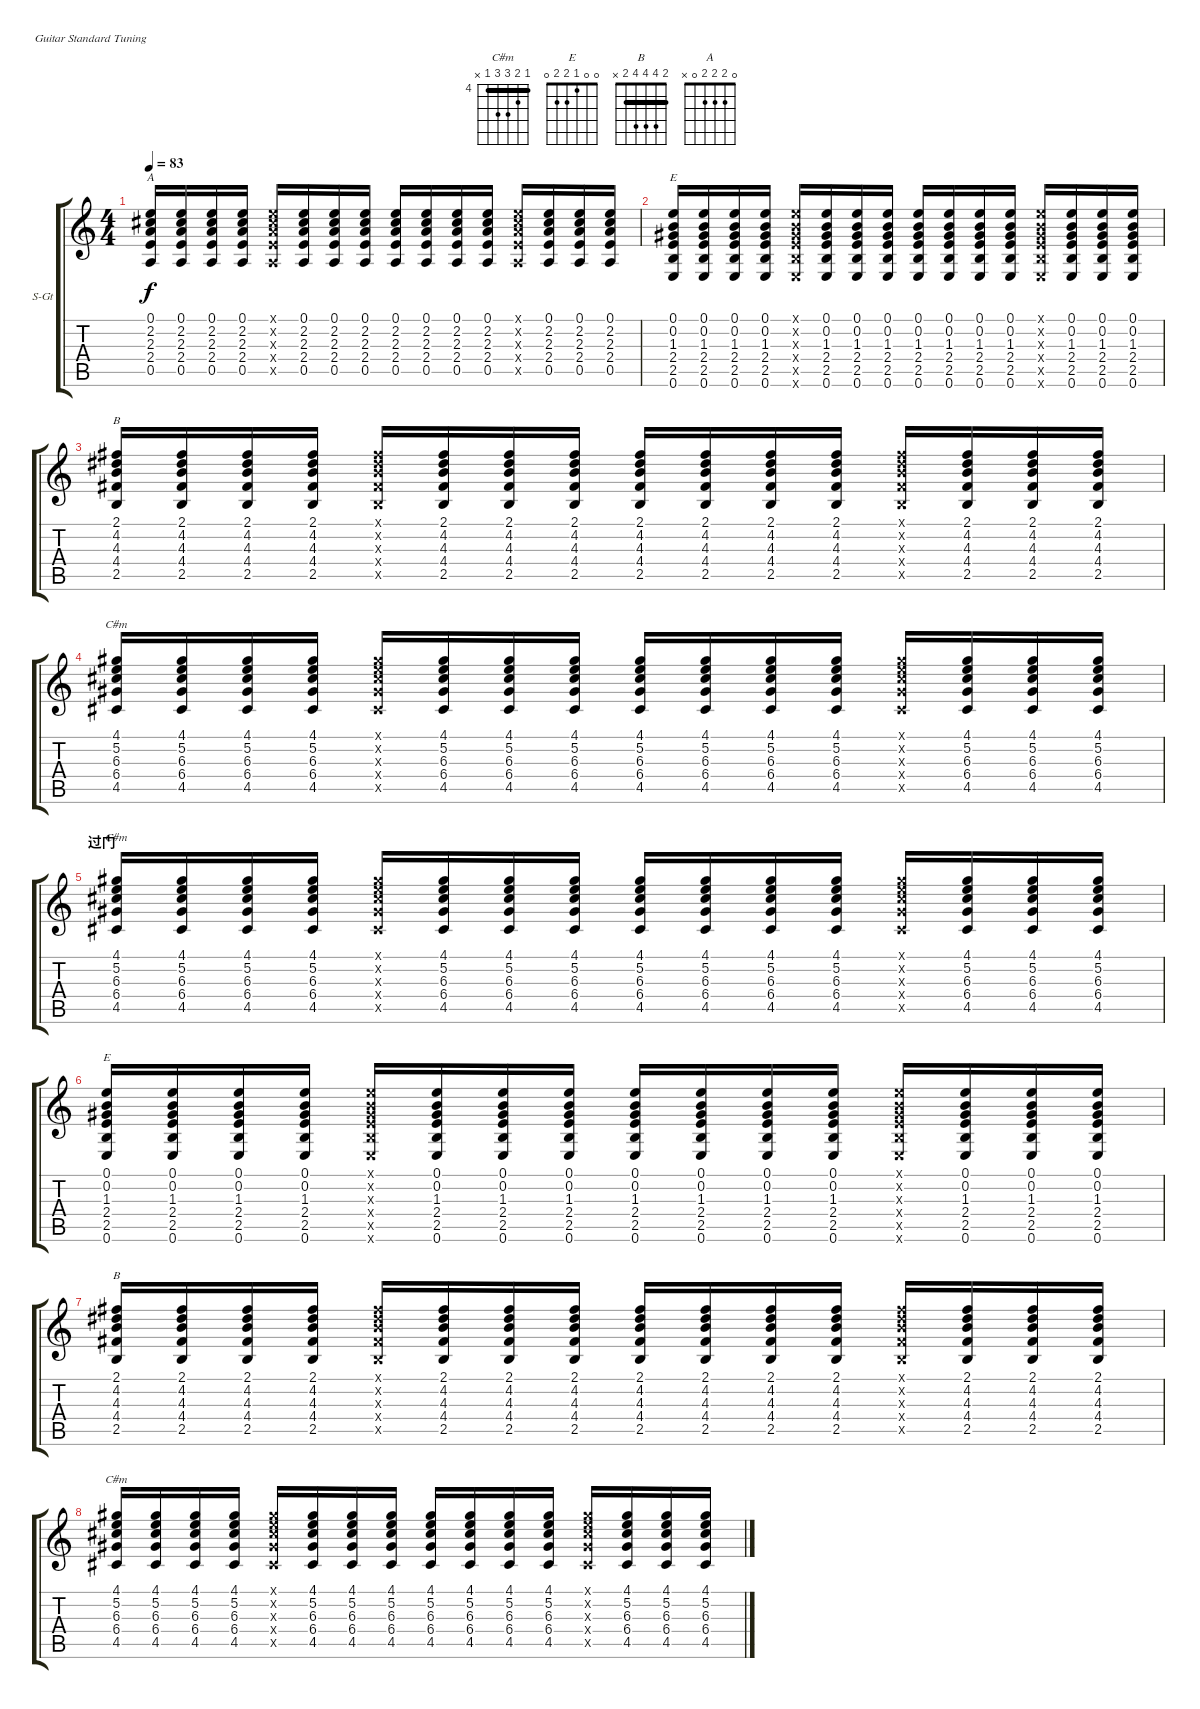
\bracketExtendMode groupsimilarinstruments
\firstSystemTrackNameOrientation horizontal
\otherSystemsTrackNameOrientation horizontal
\track ("Guitar2" "S-Gt") {instrument acousticguitarsteel}
\staff {score tabs}
\tuning (E4 B3 G3 D3 A2 E2)
\chord ("C#m" 4 5 6 6 4 x) {firstfret 4 showfingering false barre 4}
\chord ("E" 0 0 1 2 2 0) {showfingering false}
\chord ("B" 2 4 4 4 2 x) {showfingering false barre 2}
\chord ("A" 0 2 2 2 0 x) {showfingering false}
\ts (4 4)
\tempo 83
\clef g2
\ks c
(0.1 2.2 2.3 2.4 0.5).16{ch "A" dy f} (0.1 2.2 2.3 2.4 0.5).16 (0.1 2.2 2.3 2.4 0.5).16 (0.1 2.2 2.3 2.4 0.5).16 (0.1{x} 2.2{x} 2.3{x} 2.4{x} 0.5{x}).16 (0.1 2.2 2.3 2.4 0.5).16 (0.1 2.2 2.3 2.4 0.5).16 (0.1 2.2 2.3 2.4 0.5).16 (0.1 2.2 2.3 2.4 0.5).16 (0.1 2.2 2.3 2.4 0.5).16 (0.1 2.2 2.3 2.4 0.5).16 (0.1 2.2 2.3 2.4 0.5).16 (0.1{x} 2.2{x} 2.3{x} 2.4{x} 0.5{x}).16 (0.1 2.2 2.3 2.4 0.5).16 (0.1 2.2 2.3 2.4 0.5).16 (0.1 2.2 2.3 2.4 0.5).16 |
(0.1 0.2 1.3 2.4 2.5 0.6).16{ch "E"} (0.1 0.2 1.3 2.4 2.5 0.6).16 (0.1 0.2 1.3 2.4 2.5 0.6).16 (0.1 0.2 1.3 2.4 2.5 0.6).16 (0.1{x} 0.2{x} 1.3{x} 2.4{x} 2.5{x} 0.6{x}).16 (0.1 0.2 1.3 2.4 2.5 0.6).16 (0.1 0.2 1.3 2.4 2.5 0.6).16 (0.1 0.2 1.3 2.4 2.5 0.6).16 (0.1 0.2 1.3 2.4 2.5 0.6).16 (0.1 0.2 1.3 2.4 2.5 0.6).16 (0.1 0.2 1.3 2.4 2.5 0.6).16 (0.1 0.2 1.3 2.4 2.5 0.6).16 (0.1{x} 0.2{x} 1.3{x} 2.4{x} 2.5{x} 0.6{x}).16 (0.1 0.2 1.3 2.4 2.5 0.6).16 (0.1 0.2 1.3 2.4 2.5 0.6).16 (0.1 0.2 1.3 2.4 2.5 0.6).16 |
(2.1 4.2 4.3 4.4 2.5).16{ch "B"} (2.1 4.2 4.3 4.4 2.5).16 (2.1 4.2 4.3 4.4 2.5).16 (2.1 4.2 4.3 4.4 2.5).16 (2.1{x} 4.2{x} 4.3{x} 4.4{x} 2.5{x}).16 (2.1 4.2 4.3 4.4 2.5).16 (2.1 4.2 4.3 4.4 2.5).16 (2.1 4.2 4.3 4.4 2.5).16 (2.1 4.2 4.3 4.4 2.5).16 (2.1 4.2 4.3 4.4 2.5).16 (2.1 4.2 4.3 4.4 2.5).16 (2.1 4.2 4.3 4.4 2.5).16 (2.1{x} 4.2{x} 4.3{x} 4.4{x} 2.5{x}).16 (2.1 4.2 4.3 4.4 2.5).16 (2.1 4.2 4.3 4.4 2.5).16 (2.1 4.2 4.3 4.4 2.5).16 |
(4.1 5.2 6.3 6.4 4.5).16{ch "C#m"} (4.1 5.2 6.3 6.4 4.5).16 (4.1 5.2 6.3 6.4 4.5).16 (4.1 5.2 6.3 6.4 4.5).16 (4.1{x} 5.2{x} 6.3{x} 6.4{x} 4.5{x}).16 (4.1 5.2 6.3 6.4 4.5).16 (4.1 5.2 6.3 6.4 4.5).16 (4.1 5.2 6.3 6.4 4.5).16 (4.1 5.2 6.3 6.4 4.5).16 (4.1 5.2 6.3 6.4 4.5).16 (4.1 5.2 6.3 6.4 4.5).16 (4.1 5.2 6.3 6.4 4.5).16 (4.1{x} 5.2{x} 6.3{x} 6.4{x} 4.5{x}).16 (4.1 5.2 6.3 6.4 4.5).16 (4.1 5.2 6.3 6.4 4.5).16 (4.1 5.2 6.3 6.4 4.5).16 |
\section ("" "过门")
(4.1 5.2 6.3 6.4 4.5).16{ch "C#m"} (4.1 5.2 6.3 6.4 4.5).16 (4.1 5.2 6.3 6.4 4.5).16 (4.1 5.2 6.3 6.4 4.5).16 (4.1{x} 5.2{x} 6.3{x} 6.4{x} 4.5{x}).16 (4.1 5.2 6.3 6.4 4.5).16 (4.1 5.2 6.3 6.4 4.5).16 (4.1 5.2 6.3 6.4 4.5).16 (4.1 5.2 6.3 6.4 4.5).16 (4.1 5.2 6.3 6.4 4.5).16 (4.1 5.2 6.3 6.4 4.5).16 (4.1 5.2 6.3 6.4 4.5).16 (4.1{x} 5.2{x} 6.3{x} 6.4{x} 4.5{x}).16 (4.1 5.2 6.3 6.4 4.5).16 (4.1 5.2 6.3 6.4 4.5).16 (4.1 5.2 6.3 6.4 4.5).16 |
(0.1 0.2 1.3 2.4 2.5 0.6).16{ch "E"} (0.1 0.2 1.3 2.4 2.5 0.6).16 (0.1 0.2 1.3 2.4 2.5 0.6).16 (0.1 0.2 1.3 2.4 2.5 0.6).16 (0.1{x} 0.2{x} 1.3{x} 2.4{x} 2.5{x} 0.6{x}).16 (0.1 0.2 1.3 2.4 2.5 0.6).16 (0.1 0.2 1.3 2.4 2.5 0.6).16 (0.1 0.2 1.3 2.4 2.5 0.6).16 (0.1 0.2 1.3 2.4 2.5 0.6).16 (0.1 0.2 1.3 2.4 2.5 0.6).16 (0.1 0.2 1.3 2.4 2.5 0.6).16 (0.1 0.2 1.3 2.4 2.5 0.6).16 (0.1{x} 0.2{x} 1.3{x} 2.4{x} 2.5{x} 0.6{x}).16 (0.1 0.2 1.3 2.4 2.5 0.6).16 (0.1 0.2 1.3 2.4 2.5 0.6).16 (0.1 0.2 1.3 2.4 2.5 0.6).16 |
(2.1 4.2 4.3 4.4 2.5).16{ch "B"} (2.1 4.2 4.3 4.4 2.5).16 (2.1 4.2 4.3 4.4 2.5).16 (2.1 4.2 4.3 4.4 2.5).16 (2.1{x} 4.2{x} 4.3{x} 4.4{x} 2.5{x}).16 (2.1 4.2 4.3 4.4 2.5).16 (2.1 4.2 4.3 4.4 2.5).16 (2.1 4.2 4.3 4.4 2.5).16 (2.1 4.2 4.3 4.4 2.5).16 (2.1 4.2 4.3 4.4 2.5).16 (2.1 4.2 4.3 4.4 2.5).16 (2.1 4.2 4.3 4.4 2.5).16 (2.1{x} 4.2{x} 4.3{x} 4.4{x} 2.5{x}).16 (2.1 4.2 4.3 4.4 2.5).16 (2.1 4.2 4.3 4.4 2.5).16 (2.1 4.2 4.3 4.4 2.5).16 |
(4.1 5.2 6.3 6.4 4.5).16{ch "C#m"} (4.1 5.2 6.3 6.4 4.5).16 (4.1 5.2 6.3 6.4 4.5).16 (4.1 5.2 6.3 6.4 4.5).16 (4.1{x} 5.2{x} 6.3{x} 6.4{x} 4.5{x}).16 (4.1 5.2 6.3 6.4 4.5).16 (4.1 5.2 6.3 6.4 4.5).16 (4.1 5.2 6.3 6.4 4.5).16 (4.1 5.2 6.3 6.4 4.5).16 (4.1 5.2 6.3 6.4 4.5).16 (4.1 5.2 6.3 6.4 4.5).16 (4.1 5.2 6.3 6.4 4.5).16 (4.1{x} 5.2{x} 6.3{x} 6.4{x} 4.5{x}).16 (4.1 5.2 6.3 6.4 4.5).16 (4.1 5.2 6.3 6.4 4.5).16 (4.1 5.2 6.3 6.4 4.5).16
